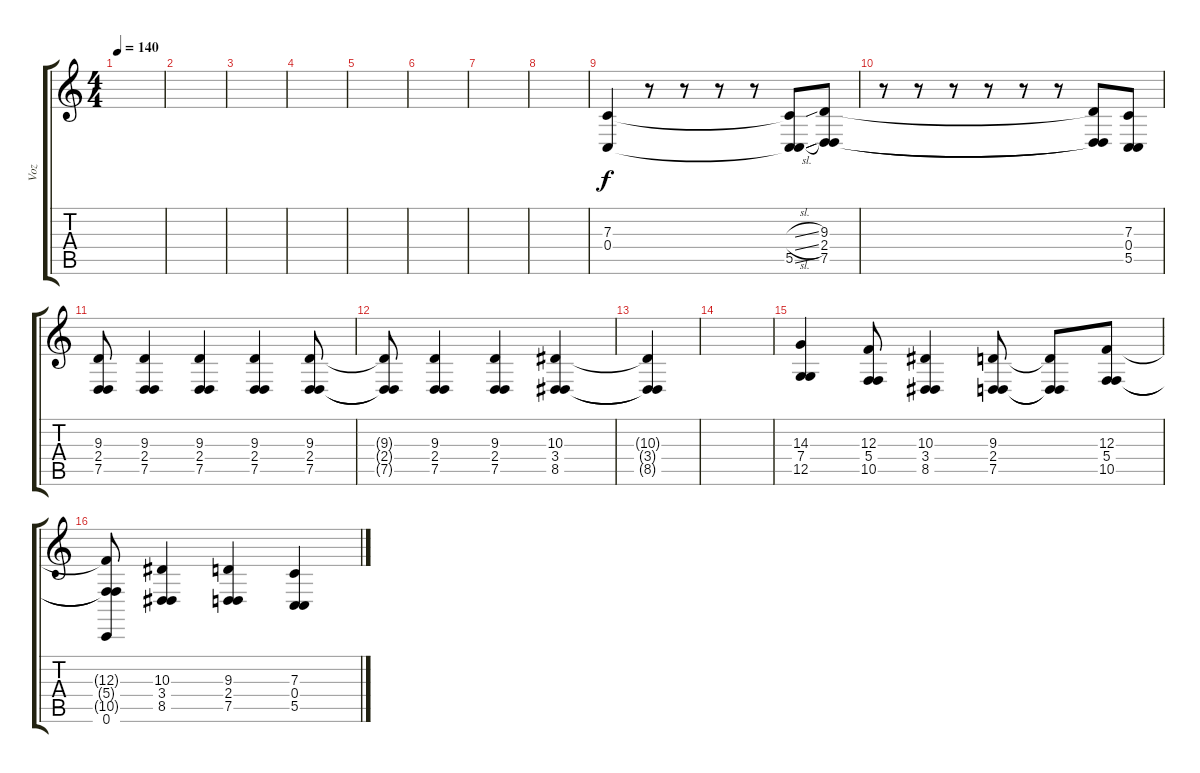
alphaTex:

\track ("Voz" "Voz") {instrument tuba}
\staff {score tabs}
\tuning (D4 A3 F3 C3 G2 C2) {hide}
\ts (4 4)
\tempo 140
\clef g2
\ks c
|
|
|
|
|
|
|
|
(7.3 0.4).4 r.8 r.8 r.8 r.8 (7.3{sl t} 0.4{sl t} 5.5{sl}).8 (9.3 2.4 7.5).8 |
r.8 r.8 r.8 r.8 r.8 r.8 (9.3{t} 2.4{t} 7.5{t}).8 (7.3 0.4 5.5).8 |
(9.3 2.4 7.5).8 (9.3 2.4 7.5).4 (9.3 2.4 7.5).4 (9.3 2.4 7.5).4 (9.3 2.4 7.5).8 |
(9.3{t} 2.4{t} 7.5{t}).8 (9.3 2.4 7.5).4 (9.3 2.4 7.5).4 (10.3 3.4 8.5).4 |
(10.3{t} 3.4{t} 8.5{t}).4 |
|
(14.3 7.4 12.5).4 (12.3 5.4 10.5).8 (10.3 3.4 8.5).4 (9.3 2.4 7.5).8 (9.3{t} 2.4{t} 7.5{t}).8 (12.3 5.4 10.5).8 |
(12.3{t} 5.4{t} 10.5{t} 0.6).8 (10.3 3.4 8.5).4 (9.3 2.4 7.5).4 (7.3 0.4 5.5).4
